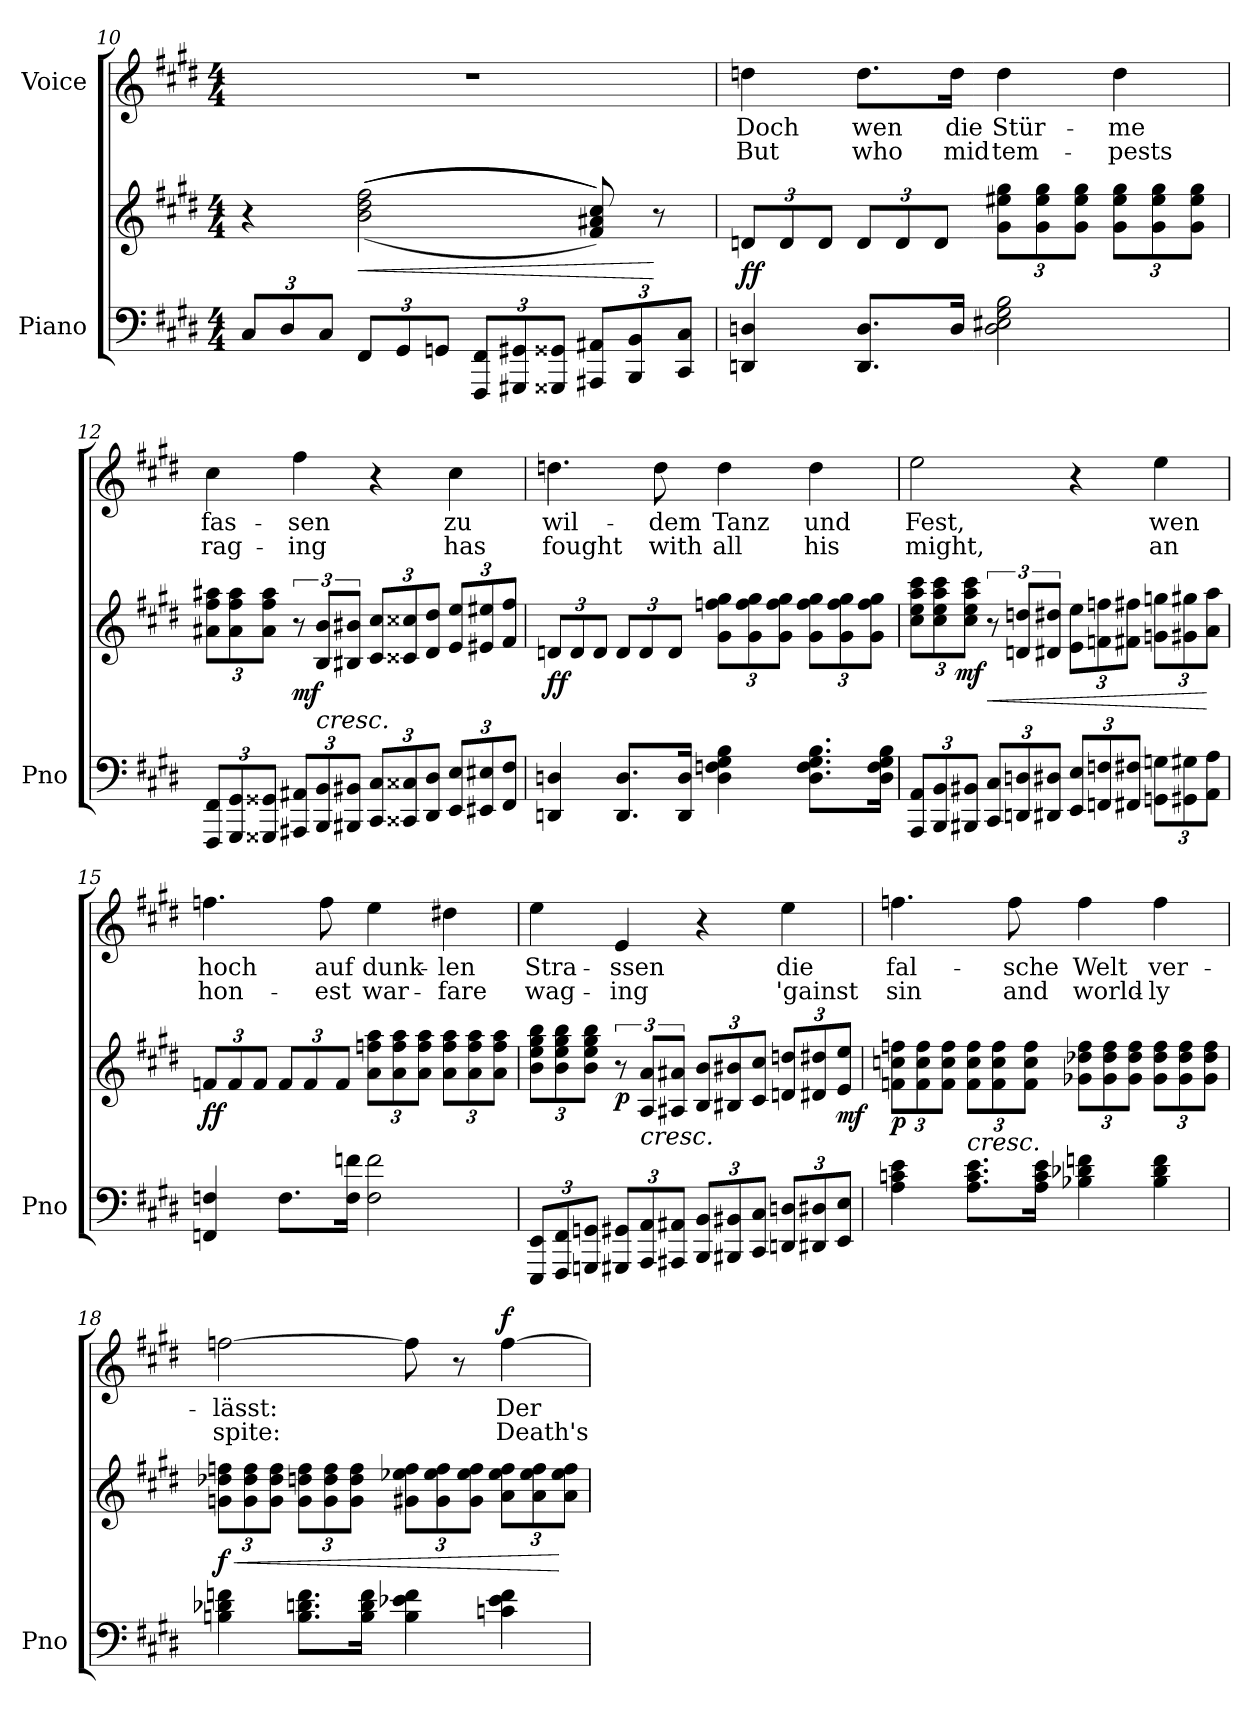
**kern	**kern	**dynam	**kern	**text	**text	**dynam
*part2	*part2	*part2	*part1	*part1	*part1	*part1
*staff3	*staff2	*staff2/3	*staff1	*staff1	*staff1	*staff1
*I"Piano	*	*	*I"Voice	*	*	*
*I'Pno	*	*	*	*	*	*
*clefF4	*clefG2	*	*clefG2	*	*	*
*k[f#c#g#d#]	*k[f#c#g#d#]	*	*k[f#c#g#d#]	*	*	*
*M4/4	*M4/4	*	*M4/4	*	*	*
*Xbrackettup	*	*	*	*	*	*
=10	=10	=10	=10	=10	=10	=10
12C#/L	4r	.	1r	.	.	.
12D#/	.	.	.	.	.	.
12C#/J	.	.	.	.	.	.
!	!	!LO:HP:b	!	!	!	!
12FF#/L	(<(>(>(>2b\ 2dd#\ 2ff#\	<	.	.	.	.
12GG#/	.	.	.	.	.	.
12GGn/J	.	.	.	.	.	.
12FFF#/ 12FF#/L	.	.	.	.	.	.
12GGG#X/ 12GG#X/	.	.	.	.	.	.
12GGG##X/ 12GG##X/J	.	.	.	.	.	.
12AAA#X/ 12AA#X/L	8f#/ 8a#X/ 8cc#/))))	.	.	.	.	.
12BBB/ 12BB/	.	.	.	.	.	.
.	8r	[	.	.	.	.
12CC#/ 12C#/J	.	.	.	.	.	.
=11	=11	=11	=11	=11	=11	=11
*	*Xbrackettup	*	*	*	*	*
!	!	!LO:DY:b	!	!LO:LY:b	!LO:LY:b	!
4DDn/ 4Dn/	12dn/L	ff	4ddn\	Doch	But	.
.	12d/	.	.	.	.	.
.	12d/J	.	.	.	.	.
!	!	!	!	!LO:LY:b	!LO:LY:b	!
8.DD/ 8.D/L	12d/L	.	8.dd\L	wen	who	.
.	12d/	.	.	.	.	.
.	12d/J	.	.	.	.	.
!	!	!	!	!LO:LY:b	!LO:LY:b	!
16D/Jk	.	.	16dd\Jk	die	mid	.
!	!	!	!	!LO:LY:b	!LO:LY:b	!
2D\ 2E#X\ 2G#\ 2B\	12g#\ 12ee#X\ 12gg#\L	.	4dd\	Stür-	tem-	.
.	12g#\ 12ee#\ 12gg#\	.	.	.	.	.
.	12g#\ 12ee#\ 12gg#\J	.	.	.	.	.
!	!	!	!	!LO:LY:b	!LO:LY:b	!
.	12g#\ 12ee#\ 12gg#\L	.	4dd\	-me	-pests	.
.	12g#\ 12ee#\ 12gg#\	.	.	.	.	.
.	12g#\ 12ee#\ 12gg#\J	.	.	.	.	.
!!LO:LB:g=z
=12	=12	=12	=12	=12	=12	=12
!	!	!	!	!LO:LY:b	!LO:LY:b	!
12FFF#/ 12FF#/L	12a#X\ 12ff#\ 12aa#X\L	.	4cc#\	fas-	rag-	.
12GGG#/ 12GG#/	12a#\ 12ff#\ 12aa#\	.	.	.	.	.
12GGG##X/ 12GG##X/J	12a#\ 12ff#\ 12aa#\J	.	.	.	.	.
*	*brackettup	*	*	*	*	*
!	!	!LO:DY:b	!	!LO:LY:b	!LO:LY:b	!
12AAA#X/ 12AA#X/L	12r	mf	4ff#\	-sen	-ing	.
!	!	!LO:HP:b	!	!	!	!
12BBB/ 12BB/	12B/ 12b/L	<	.	.	.	.
12BBB#X/ 12BB#X/J	12B#X/ 12b#X/J	.	.	.	.	.
*	*Xbrackettup	*	*	*	*	*
12CC#/ 12C#/L	12c#/ 12cc#/L	.	4r	.	.	.
12CC##X/ 12C##X/	12c##X/ 12cc##X/	.	.	.	.	.
12DD#/ 12D#/J	12d#/ 12dd#/J	.	.	.	.	.
!	!	!	!	!LO:LY:b	!LO:LY:b	!
12EE/ 12E/L	12e/ 12ee/L	.	4cc#\	zu	has	.
12EE#X/ 12E#X/	12e#X/ 12ee#X/	.	.	.	.	.
12FF#/ 12F#/J	12f#/ 12ff#/J	.	.	.	.	.
=13	=13	=13	=13	=13	=13	=13
!	!	!LO:DY:b	!	!LO:LY:b	!LO:LY:b	!
4DDn/ 4Dn/	12dn/L	ff	4.ddn\	wil-	fought	.
.	12d/	[	.	.	.	.
.	12d/J	.	.	.	.	.
8.DD/ 8.D/L	12d/L	.	.	.	.	.
.	12d/	.	.	.	.	.
!	!	!	!	!LO:LY:b	!LO:LY:b	!
.	.	.	8dd\	-dem	with	.
.	12d/J	.	.	.	.	.
16DD/ 16D/Jk	.	.	.	.	.	.
!	!	!	!	!LO:LY:b	!LO:LY:b	!
4D\ 4Fn\ 4G#\ 4B\	12g#\ 12ffn\ 12gg#\L	.	4dd\	Tanz	all	.
.	12g#\ 12ff\ 12gg#\	.	.	.	.	.
.	12g#\ 12ff\ 12gg#\J	.	.	.	.	.
!	!	!	!	!LO:LY:b	!LO:LY:b	!
8.D\ 8.F\ 8.G#\ 8.B\L	12g#\ 12ff\ 12gg#\L	.	4dd\	und	his	.
.	12g#\ 12ff\ 12gg#\	.	.	.	.	.
.	12g#\ 12ff\ 12gg#\J	.	.	.	.	.
16D\ 16F\ 16G#\ 16B\Jk	.	.	.	.	.	.
!!LO:LB:g=z
=14	=14	=14	=14	=14	=14	=14
!	!	!	!	!LO:LY:b	!LO:LY:b	!
12AAA/ 12AA/L	12cc#\ 12ee\ 12aa\ 12ccc#\L	.	2ee\	Fest,	might,	.
12BBB/ 12BB/	12cc#\ 12ee\ 12aa\ 12ccc#\	.	.	.	.	.
!	!	!LO:DY:b	!	!	!	!
12BBB#X/ 12BB#X/J	12cc#\ 12ee\ 12aa\ 12ccc#\J	mf	.	.	.	.
*	*brackettup	*	*	*	*	*
!	!	!LO:HP:b	!	!	!	!
12CC#/ 12C#/L	12r	<	.	.	.	.
12DDn/ 12Dn/	12dn/ 12ddn/L	.	.	.	.	.
12DD#X/ 12D#X/J	12d#X/ 12dd#X/J	.	.	.	.	.
*	*Xbrackettup	*	*	*	*	*
12EE/ 12E/L	12e\ 12ee\L	.	4r	.	.	.
12FFn/ 12Fn/	12fn\ 12ffn\	.	.	.	.	.
12FF#X/ 12F#X/J	12f#X\ 12ff#X\J	.	.	.	.	.
!	!	!	!	!LO:LY:b	!LO:LY:b	!
12GGn\ 12Gn\L	12gn\ 12ggn\L	.	4ee\	wen	an	.
12GG#X\ 12G#X\	12g#X\ 12gg#X\	.	.	.	.	.
12AA\ 12A\J	12a\ 12aa\J	[	.	.	.	.
=15	=15	=15	=15	=15	=15	=15
!	!	!LO:DY:b	!	!LO:LY:b	!LO:LY:b	!
4FFn/ 4Fn/	12fn/L	ff	4.ffn\	hoch	hon-	.
.	12f/	.	.	.	.	.
.	12f/J	.	.	.	.	.
8.F\L	12f/L	.	.	.	.	.
.	12f/	.	.	.	.	.
!	!	!	!	!LO:LY:b	!LO:LY:b	!
.	.	.	8ff\	auf	-est	.
.	12f/J	.	.	.	.	.
16F\ 16fn\Jk	.	.	.	.	.	.
!	!	!	!	!LO:LY:b	!LO:LY:b	!
2F\ 2f\	12a\ 12ffn\ 12aa\L	.	4ee\	dunk-	war-	.
.	12a\ 12ff\ 12aa\	.	.	.	.	.
.	12a\ 12ff\ 12aa\J	.	.	.	.	.
!	!	!	!	!LO:LY:b	!LO:LY:b	!
.	12a\ 12ff\ 12aa\L	.	4dd#X\	-len	-fare	.
.	12a\ 12ff\ 12aa\	.	.	.	.	.
.	12a\ 12ff\ 12aa\J	.	.	.	.	.
!!LO:LB:g=z
=16	=16	=16	=16	=16	=16	=16
!	!	!	!	!LO:LY:b	!LO:LY:b	!
12EEE/ 12EE/L	12b\ 12ee\ 12gg#\ 12bb\L	.	4ee\	Stra-	wag-	.
12FFF#/ 12FF#/	12b\ 12ee\ 12gg#\ 12bb\	.	.	.	.	.
12GGGn/ 12GGn/J	12b\ 12ee\ 12gg#\ 12bb\J	.	.	.	.	.
*	*brackettup	*	*	*	*	*
!	!	!LO:DY:b	!	!LO:LY:b	!LO:LY:b	!
12GGG#X/ 12GG#X/L	12r	p	4e/	-ssen	-ing	.
!	!	!LO:HP:b	!	!	!	!
12AAA/ 12AA/	12A/ 12a/L	<	.	.	.	.
12AAA#X/ 12AA#X/J	12A#X/ 12a#X/J	.	.	.	.	.
*	*Xbrackettup	*	*	*	*	*
12BBB/ 12BB/L	12B/ 12b/L	.	4r	.	.	.
12BBB#X/ 12BB#X/	12B#X/ 12b#X/	.	.	.	.	.
12CC#/ 12C#/J	12c#/ 12cc#/J	.	.	.	.	.
!	!	!	!	!LO:LY:b	!LO:LY:b	!
12DDn/ 12Dn/L	12dn/ 12ddn/L	.	4ee\	die	'gainst	.
12DD#X/ 12D#X/	12d#X/ 12dd#X/	.	.	.	.	.
!	!	!LO:DY:b	!	!	!	!
12EE/ 12E/J	12e/ 12ee/J	mf	.	.	.	.
=17	=17	=17	=17	=17	=17	=17
!	!	!LO:DY:b	!	!LO:LY:b	!LO:LY:b	!
4A\ 4cn\ 4e\	12fn\ 12ccn\ 12ffn\L	p	4.ffn\	fal-	sin	.
.	12f\ 12cc\ 12ff\	[	.	.	.	.
.	12f\ 12cc\ 12ff\J	.	.	.	.	.
!	!LO:TX:b:i:t=cresc.	!	!	!	!	!
8.A\ 8.c\ 8.e\L	12f\ 12cc\ 12ff\L	.	.	.	.	.
.	12f\ 12cc\ 12ff\	.	.	.	.	.
!	!	!	!	!LO:LY:b	!LO:LY:b	!
.	.	.	8ff\	-sche	and	.
.	12f\ 12cc\ 12ff\J	.	.	.	.	.
16A\ 16c\ 16e\Jk	.	.	.	.	.	.
!	!	!	!	!LO:LY:b	!LO:LY:b	!
4B-X\ 4d-X\ 4fn\	12g-X\ 12dd-X\ 12ff\L	.	4ff\	Welt	world-	.
.	12g-\ 12dd-\ 12ff\	.	.	.	.	.
.	12g-\ 12dd-\ 12ff\J	.	.	.	.	.
!	!	!	!	!LO:LY:b	!LO:LY:b	!
4B-\ 4d-\ 4f\	12g-\ 12dd-\ 12ff\L	.	4ff\	ver-	-ly	.
.	12g-\ 12dd-\ 12ff\	.	.	.	.	.
.	12g-\ 12dd-\ 12ff\J	.	.	.	.	.
!!LO:PB:g=z
=18	=18	=18	=18	=18	=18	=18
!	!	!LO:HP:b	!	!LO:LY:b	!LO:LY:b	!
!	!	!LO:DY:n=1:b	!	!	!	!
4Bn\ 4d-X\ 4fn\	12gn\ 12dd-X\ 12ffn\L	< f	[2ffn\	-lässt:	spite:	.
.	12g\ 12dd-\ 12ff\	.	.	.	.	.
.	12g\ 12dd-\ 12ff\J	.	.	.	.	.
8.B\ 8.dn\ 8.f\L	12g\ 12ddn\ 12ff\L	.	.	.	.	.
.	12g\ 12dd\ 12ff\	.	.	.	.	.
.	12g\ 12dd\ 12ff\J	.	.	.	.	.
16B\ 16d\ 16f\Jk	.	.	.	.	.	.
4B\ 4e-X\ 4f\	12g#X\ 12ee-X\ 12ff\L	.	8ff\]	.	.	.
.	12g#\ 12ee-\ 12ff\	.	.	.	.	.
.	.	.	8r	.	.	.
.	12g#\ 12ee-\ 12ff\J	.	.	.	.	.
!	!	!	!	!LO:LY:b	!LO:LY:b	!LO:DY:a
4cn\ 4e-\ 4f\	12a\ 12ee-\ 12ff\L	.	[4ff\	Der	Death's	f
.	12a\ 12ee-\ 12ff\	.	.	.	.	.
.	12a\ 12ee-\ 12ff\J	[	.	.	.	.
=	=	=	=	=	=	=
*-	*-	*-	*-	*-	*-	*-
